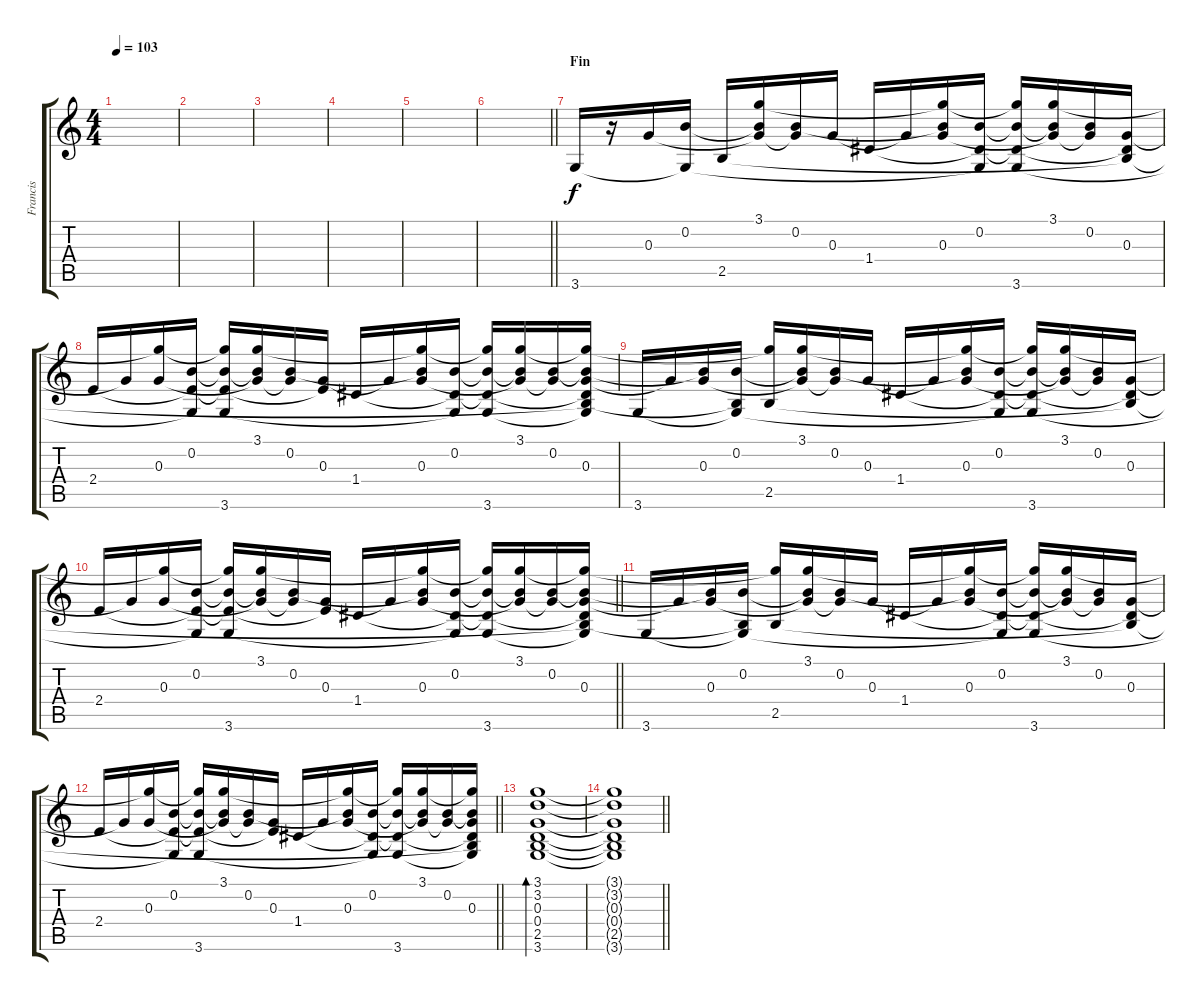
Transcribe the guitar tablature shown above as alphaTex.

\track ("Francis" "Francis") {instrument acousticguitarsteel}
\staff {score tabs}
\tuning (E4 B3 G3 D3 A2 E2) {hide}
\ts (4 4)
\tempo 103
\clef g2
\ks c
|
|
|
|
|
\barLineRight lightlight
|
\section ("" "Fin")
3.6.16 r.16 0.3.16 (0.2 3.6{t}).16 2.5.16 (3.1 0.2{t} 0.3{t}).16 (0.2 0.3{t}).16 0.3.16 1.4.16 0.3{t}.16 (3.1{t} 0.2{t} 0.3).16 (0.2 1.4{t} 3.6{t}).16 (3.1{t} 0.2{t} 1.4{t} 3.6).16 (3.1 0.2{t} 0.3{t}).16 (0.2 0.3{t}).16 (0.3 1.4{t} 2.5{t}).16 |
2.4.16 0.3{t}.16 (3.1{t} 0.3).16 (0.2 2.4{t} 3.6{t}).16 (3.1{t} 0.2{t} 2.4{t} 3.6).16 (3.1 0.2{t} 0.3{t}).16 (0.2 0.3{t}).16 (0.3 2.4{t}).16 1.4.16 0.3{t}.16 (3.1{t} 0.2{t} 0.3).16 (0.2 1.4{t} 3.6{t}).16 (3.1{t} 0.2{t} 1.4{t} 3.6).16 (3.1 0.2{t} 0.3{t}).16 (0.2 0.3{t}).16 (3.1{t} 0.2{t} 0.3 1.4{t} 2.5{t} 3.6{t}).16 |
3.6.16 0.3{t}.16 (0.2{t} 0.3).16 (0.2 2.5{t} 3.6{t}).16 (3.1{t} 2.5).16 (3.1 0.2{t} 0.3{t}).16 (0.2 0.3{t}).16 0.3.16 1.4.16 0.3{t}.16 (3.1{t} 0.2{t} 0.3).16 (0.2 1.4{t} 3.6{t}).16 (3.1{t} 0.2{t} 1.4{t} 3.6).16 (3.1 0.2{t} 0.3{t}).16 (0.2 0.3{t}).16 (0.3 1.4{t} 2.5{t}).16 |
\barLineRight lightlight
2.4.16 0.3{t}.16 (3.1{t} 0.3).16 (0.2 2.4{t} 3.6{t}).16 (3.1{t} 0.2{t} 2.4{t} 3.6).16 (3.1 0.2{t} 0.3{t}).16 (0.2 0.3{t}).16 (0.3 2.4{t}).16 1.4.16 0.3{t}.16 (3.1{t} 0.2{t} 0.3).16 (0.2 1.4{t} 3.6{t}).16 (3.1{t} 0.2{t} 1.4{t} 3.6).16 (3.1 0.2{t} 0.3{t}).16 (0.2 0.3{t}).16 (3.1{t} 0.2{t} 0.3 1.4{t} 2.5{t} 3.6{t}).16 |
3.6.16 0.3{t}.16 (0.2{t} 0.3).16 (0.2 2.5{t} 3.6{t}).16 (3.1{t} 2.5).16 (3.1 0.2{t} 0.3{t}).16 (0.2 0.3{t}).16 0.3.16 1.4.16 0.3{t}.16 (3.1{t} 0.2{t} 0.3).16 (0.2 1.4{t} 3.6{t}).16 (3.1{t} 0.2{t} 1.4{t} 3.6).16 (3.1 0.2{t} 0.3{t}).16 (0.2 0.3{t}).16 (0.3 1.4{t} 2.5{t}).16 |
\barLineRight lightlight
2.4.16 0.3{t}.16 (3.1{t} 0.3).16 (0.2 2.4{t} 3.6{t}).16 (3.1{t} 0.2{t} 2.4{t} 3.6).16 (3.1 0.2{t} 0.3{t}).16 (0.2 0.3{t}).16 (0.3 2.4{t}).16 1.4.16 0.3{t}.16 (3.1{t} 0.2{t} 0.3).16 (0.2 1.4{t} 3.6{t}).16 (3.1{t} 0.2{t} 1.4{t} 3.6).16 (3.1 0.2{t} 0.3{t}).16 (0.2 0.3{t}).16 (3.1{t} 0.2{t} 0.3 1.4{t} 2.5{t} 3.6{t}).16 |
(3.1 3.2 0.3 0.4 2.5 3.6).1{bd 60} |
\barLineRight lightlight
(3.1{t} 3.2{t} 0.3{t} 0.4{t} 2.5{t} 3.6{t}).1
